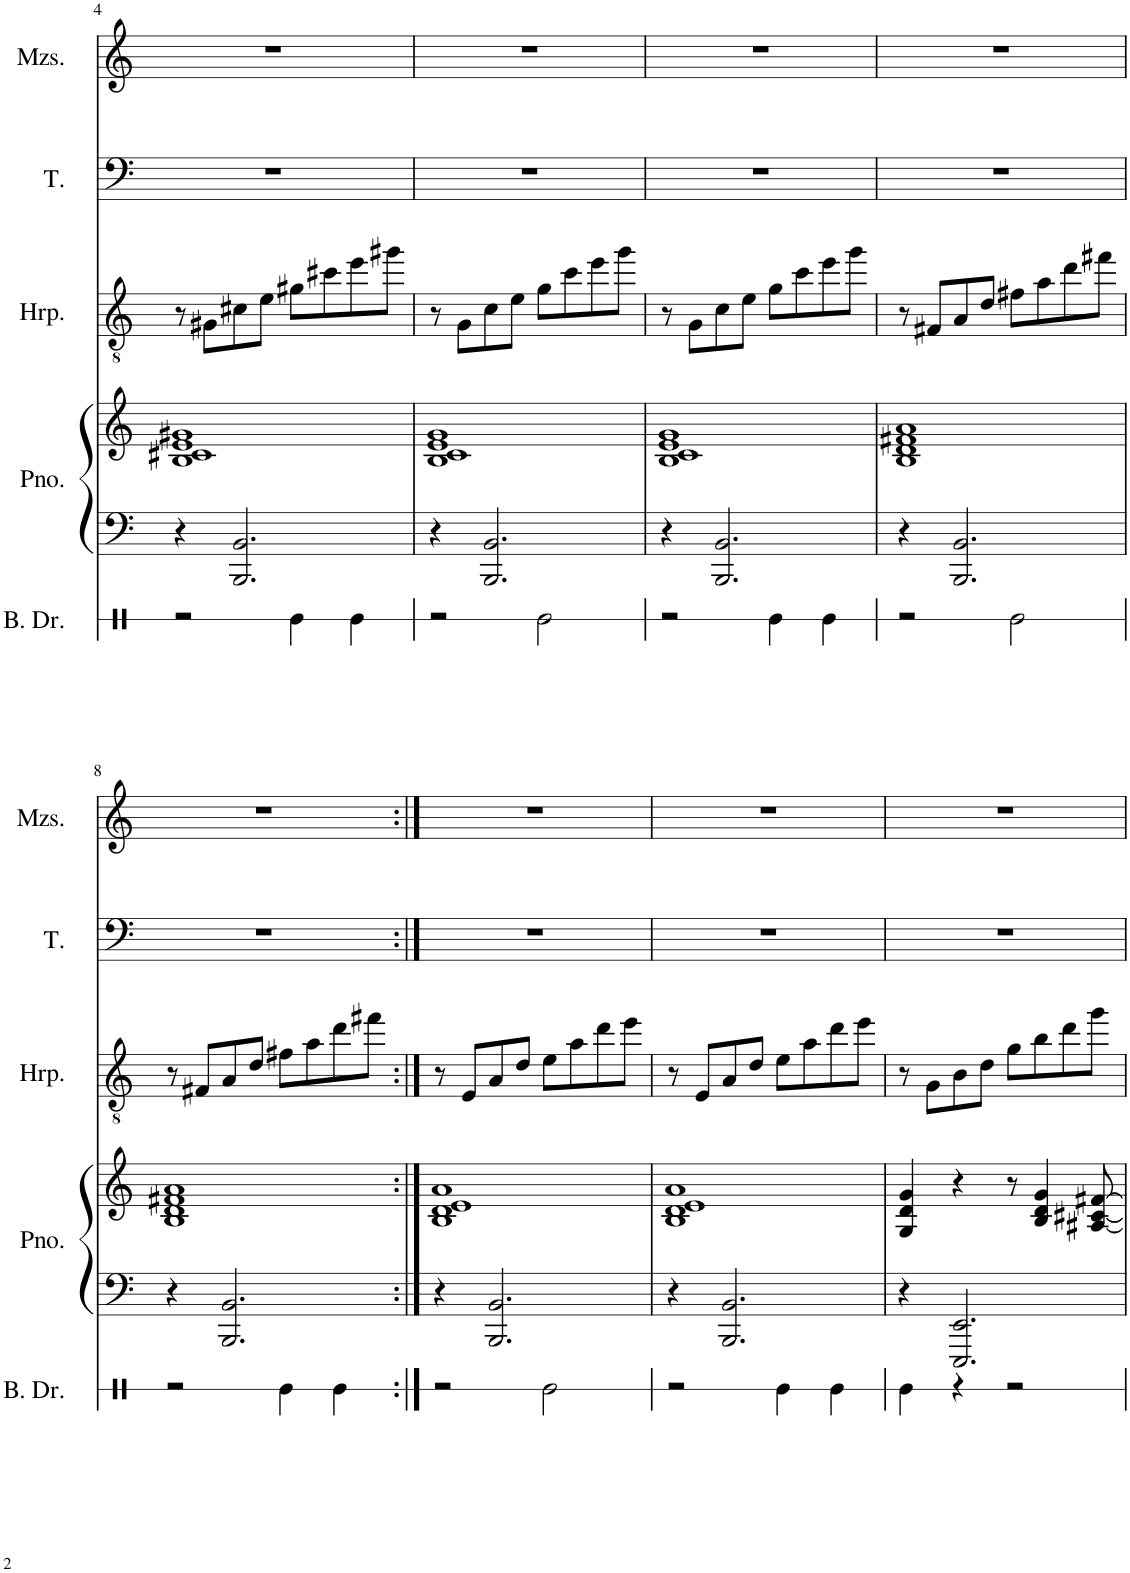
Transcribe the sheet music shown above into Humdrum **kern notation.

**kern	**kern	**kern	**kern	**kern	**kern
*part5	*part4	*part4	*part3	*part2	*part1
*staff6	*staff5	*staff4	*staff3	*staff2	*staff1
*I"Bass Drum	*I"Piano	*	*I"Harp	*I"Tenor	*I"Mezzo-soprano
*I'B. Dr.	*I'Pno.	*	*I'Hrp.	*I'T.	*I'Mzs.
!!LO:PB:g=z
*clefX	*clefF4	*clefG2	*clefGv2	*clefF4	*clefG2
*k[]	*k[]	*k[]	*k[]	*k[]	*k[]
*M4/4	*M4/4	*M4/4	*M4/4	*M4/4	*M4/4
=4	=4	=4	=4	=4	=4
2r	4r	1B 1c#X 1e 1g#X	8r	1r	1r
.	.	.	8G#X\L	.	.
.	2.BBB/ 2.BB/	.	8c#X\	.	.
.	.	.	8e\J	.	.
4Re\	.	.	8g#X\L	.	.
.	.	.	8cc#X\	.	.
4Re\	.	.	8ee\	.	.
.	.	.	8gg#X\J	.	.
=5	=5	=5	=5	=5	=5
2r	4r	1B 1c 1e 1g	8r	1r	1r
.	.	.	8G\L	.	.
.	2.BBB/ 2.BB/	.	8c\	.	.
.	.	.	8e\J	.	.
2Re\	.	.	8g\L	.	.
.	.	.	8cc\	.	.
.	.	.	8ee\	.	.
.	.	.	8gg\J	.	.
=6	=6	=6	=6	=6	=6
2r	4r	1B 1c 1e 1g	8r	1r	1r
.	.	.	8G\L	.	.
.	2.BBB/ 2.BB/	.	8c\	.	.
.	.	.	8e\J	.	.
4Re\	.	.	8g\L	.	.
.	.	.	8cc\	.	.
4Re\	.	.	8ee\	.	.
.	.	.	8gg\J	.	.
=7	=7	=7	=7	=7	=7
2r	4r	1B 1d 1f#X 1a	8r	1r	1r
.	.	.	8F#X/L	.	.
.	2.BBB/ 2.BB/	.	8A/	.	.
.	.	.	8d/J	.	.
2Re\	.	.	8f#X\L	.	.
.	.	.	8a\	.	.
.	.	.	8dd\	.	.
.	.	.	8ff#X\J	.	.
!!LO:LB:g=z
=8	=8	=8	=8	=8	=8
2r	4r	1B 1d 1f#X 1a	8r	1r	1r
.	.	.	8F#X/L	.	.
.	2.BBB/ 2.BB/	.	8A/	.	.
.	.	.	8d/J	.	.
4Re\	.	.	8f#X\L	.	.
.	.	.	8a\	.	.
4Re\	.	.	8dd\	.	.
.	.	.	8ff#X\J	.	.
=9:|!	=9:|!	=9:|!	=9:|!	=9:|!	=9:|!
2r	4r	1B 1d 1e 1a	8r	1r	1r
.	.	.	8E/L	.	.
.	2.BBB/ 2.BB/	.	8A/	.	.
.	.	.	8d/J	.	.
2Re\	.	.	8e\L	.	.
.	.	.	8a\	.	.
.	.	.	8dd\	.	.
.	.	.	8ee\J	.	.
=10	=10	=10	=10	=10	=10
2r	4r	1B 1d 1e 1a	8r	1r	1r
.	.	.	8E/L	.	.
.	2.BBB/ 2.BB/	.	8A/	.	.
.	.	.	8d/J	.	.
4Re\	.	.	8e\L	.	.
.	.	.	8a\	.	.
4Re\	.	.	8dd\	.	.
.	.	.	8ee\J	.	.
=11	=11	=11	=11	=11	=11
4Re\	4r	4G/ 4d/ 4g/	8r	1r	1r
.	.	.	8G\L	.	.
4r	2.EEE/ 2.EE/	4r	8B\	.	.
.	.	.	8d\J	.	.
2r	.	8r	8g\L	.	.
.	.	4B/ 4d/ 4g/	8b\	.	.
.	.	.	8dd\	.	.
.	.	[8A#X/ [8c#X/ [8f#X/	8gg\J	.	.
=	=	=	=	=	=
*-	*-	*-	*-	*-	*-
